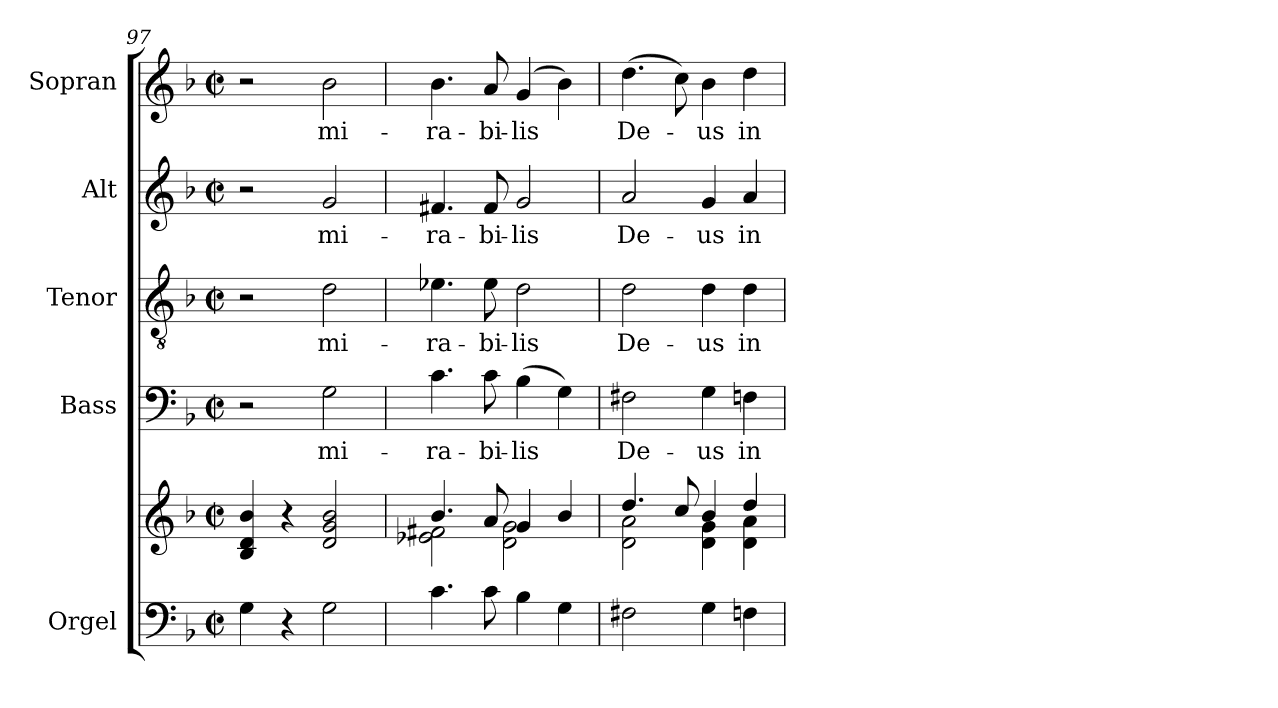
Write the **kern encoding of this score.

**kern	**kern	**kern	**text	**kern	**text	**kern	**text	**kern	**text
*part5	*part5	*part4	*part4	*part3	*part3	*part2	*part2	*part1	*part1
*staff6	*staff5	*staff4	*staff4	*staff3	*staff3	*staff2	*staff2	*staff1	*staff1
*I"Orgel	*	*I"Bass	*	*I"Tenor	*	*I"Alt	*	*I"Sopran	*
*I'Org.	*	*I'B.	*	*I'T.	*	*I'A.	*	*I'S.	*
!!LO:LB:g=z
*clefF4	*clefG2	*clefF4	*	*clefGv2	*	*clefG2	*	*clefG2	*
*k[b-]	*k[b-]	*k[b-]	*	*k[b-]	*	*k[b-]	*	*k[b-]	*
*F:	*F:	*F:	*	*F:	*	*F:	*	*F:	*
*M2/2	*M2/2	*M2/2	*	*M2/2	*	*M2/2	*	*M2/2	*
*met(c|)	*met(c|)	*met(c|)	*	*met(c|)	*	*met(c|)	*	*met(c|)	*
=97	=97	=97	=97	=97	=97	=97	=97	=97	=97
4G\	4B-/ 4d/ 4b-/	2r	.	2r	.	2r	.	2r	.
4r	4r	.	.	.	.	.	.	.	.
!	!	!	!LO:LY:b	!	!LO:LY:b	!	!LO:LY:b	!	!LO:LY:b
2G\	2d/ 2g/ 2b-/	2G\	mi-	2d\	mi-	2g/	mi-	2b-\	mi-
=98	=98	=98	=98	=98	=98	=98	=98	=98	=98
*	*^	*	*	*	*	*	*	*	*
!	!	!	!	!LO:LY:b	!	!LO:LY:b	!	!LO:LY:b	!	!LO:LY:b
4.c\	4.b-/	2e-X\ 2f#X\	4.c\	-ra-	4.e-X\	-ra-	4.f#X/	-ra-	4.b-\	-ra-
!	!	!	!	!LO:LY:b	!	!LO:LY:b	!	!LO:LY:b	!	!LO:LY:b
8c\	8a/	.	8c\	-bi-	8e-\	-bi-	8f#/	-bi-	8a/	-bi-
!	!	!	!	!LO:LY:b	!	!LO:LY:b	!	!LO:LY:b	!	!LO:LY:b
4B-\	4g/	2d\ 2g\	(>4B-\	-lis	2d\	-lis	2g/	-lis	(4g/	-lis
4G\	4b-/	.	4G\)	.	.	.	.	.	4b-\)	.
=99	=99	=99	=99	=99	=99	=99	=99	=99	=99	=99
!	!	!	!	!LO:LY:b	!	!LO:LY:b	!	!LO:LY:b	!	!LO:LY:b
2F#X\	4.dd/	2d\ 2a\	2F#X\	De-	2d\	De-	2a/	De-	(>4.dd\	De-
.	8cc/	.	.	.	.	.	.	.	8cc\)	.
!	!	!	!	!LO:LY:b	!	!LO:LY:b	!	!LO:LY:b	!	!LO:LY:b
4G\	4b-/	4d\ 4g\	4G\	-us	4d\	-us	4g/	-us	4b-\	-us
!	!	!	!	!LO:LY:b	!	!LO:LY:b	!	!LO:LY:b	!	!LO:LY:b
4Fn\	4dd/	4d\ 4a\	4Fn\	in	4d\	in	4a/	in	4dd\	in
*	*v	*v	*	*	*	*	*	*	*	*
=	=	=	=	=	=	=	=	=	=
*-	*-	*-	*-	*-	*-	*-	*-	*-	*-
